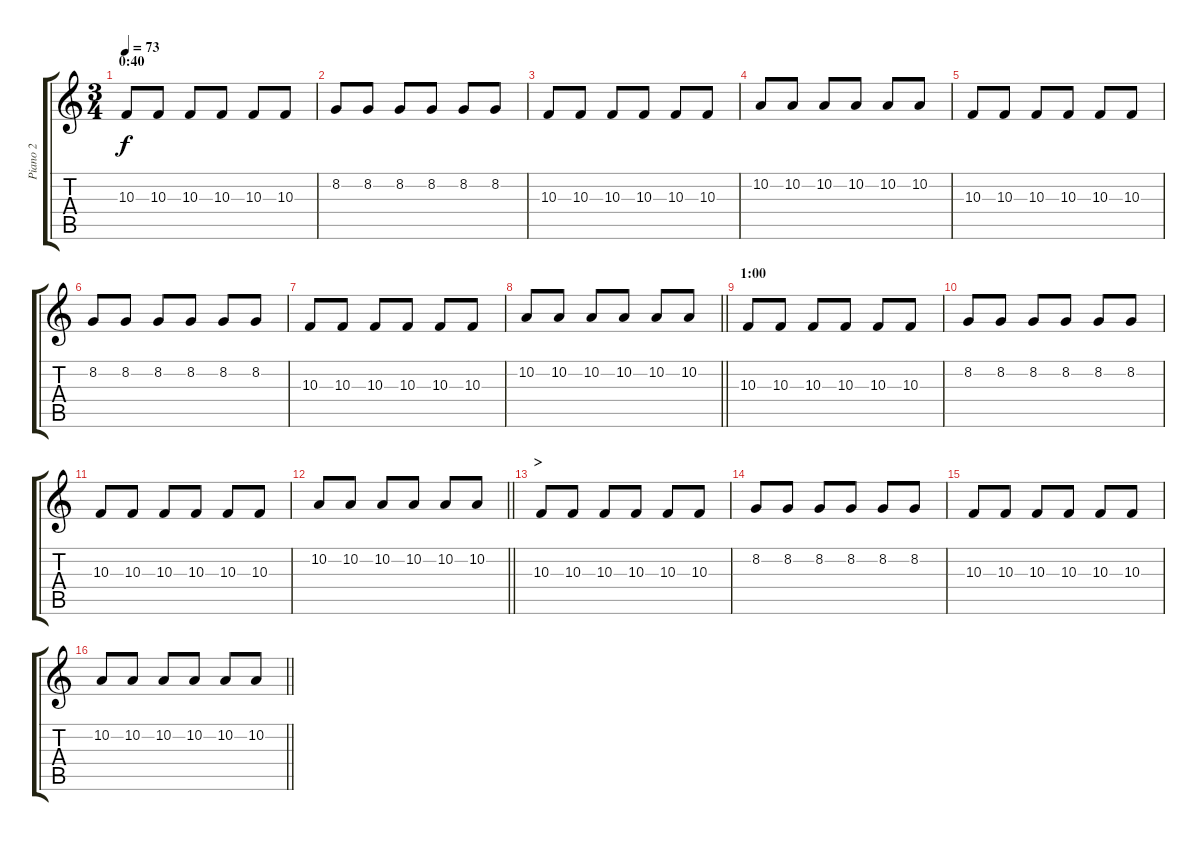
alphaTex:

\track ("Piano 2" "Piano 2") {instrument acousticgrandpiano}
\staff {score tabs}
\tuning (E4 B3 G3 D3 A2 E2) {hide}
\ts (3 4)
\section ("" "0:40")
\tempo 73
\clef g2
\ks c
10.3.8{dy f} 10.3.8 10.3.8 10.3.8 10.3.8 10.3.8 |
8.2.8 8.2.8 8.2.8 8.2.8 8.2.8 8.2.8 |
10.3.8 10.3.8 10.3.8 10.3.8 10.3.8 10.3.8 |
10.2.8 10.2.8 10.2.8 10.2.8 10.2.8 10.2.8 |
10.3.8 10.3.8 10.3.8 10.3.8 10.3.8 10.3.8 |
8.2.8 8.2.8 8.2.8 8.2.8 8.2.8 8.2.8 |
10.3.8 10.3.8 10.3.8 10.3.8 10.3.8 10.3.8 |
\barLineRight lightlight
10.2.8 10.2.8 10.2.8 10.2.8 10.2.8 10.2.8 |
\section ("" "1:00")
10.3.8 10.3.8 10.3.8 10.3.8 10.3.8 10.3.8 |
8.2.8 8.2.8 8.2.8 8.2.8 8.2.8 8.2.8 |
10.3.8 10.3.8 10.3.8 10.3.8 10.3.8 10.3.8 |
\barLineRight lightlight
10.2.8 10.2.8 10.2.8 10.2.8 10.2.8 10.2.8 |
\section ("" ">")
10.3.8 10.3.8 10.3.8 10.3.8 10.3.8 10.3.8 |
8.2.8 8.2.8 8.2.8 8.2.8 8.2.8 8.2.8 |
10.3.8 10.3.8 10.3.8 10.3.8 10.3.8 10.3.8 |
\barLineRight lightlight
10.2.8 10.2.8 10.2.8 10.2.8 10.2.8 10.2.8
